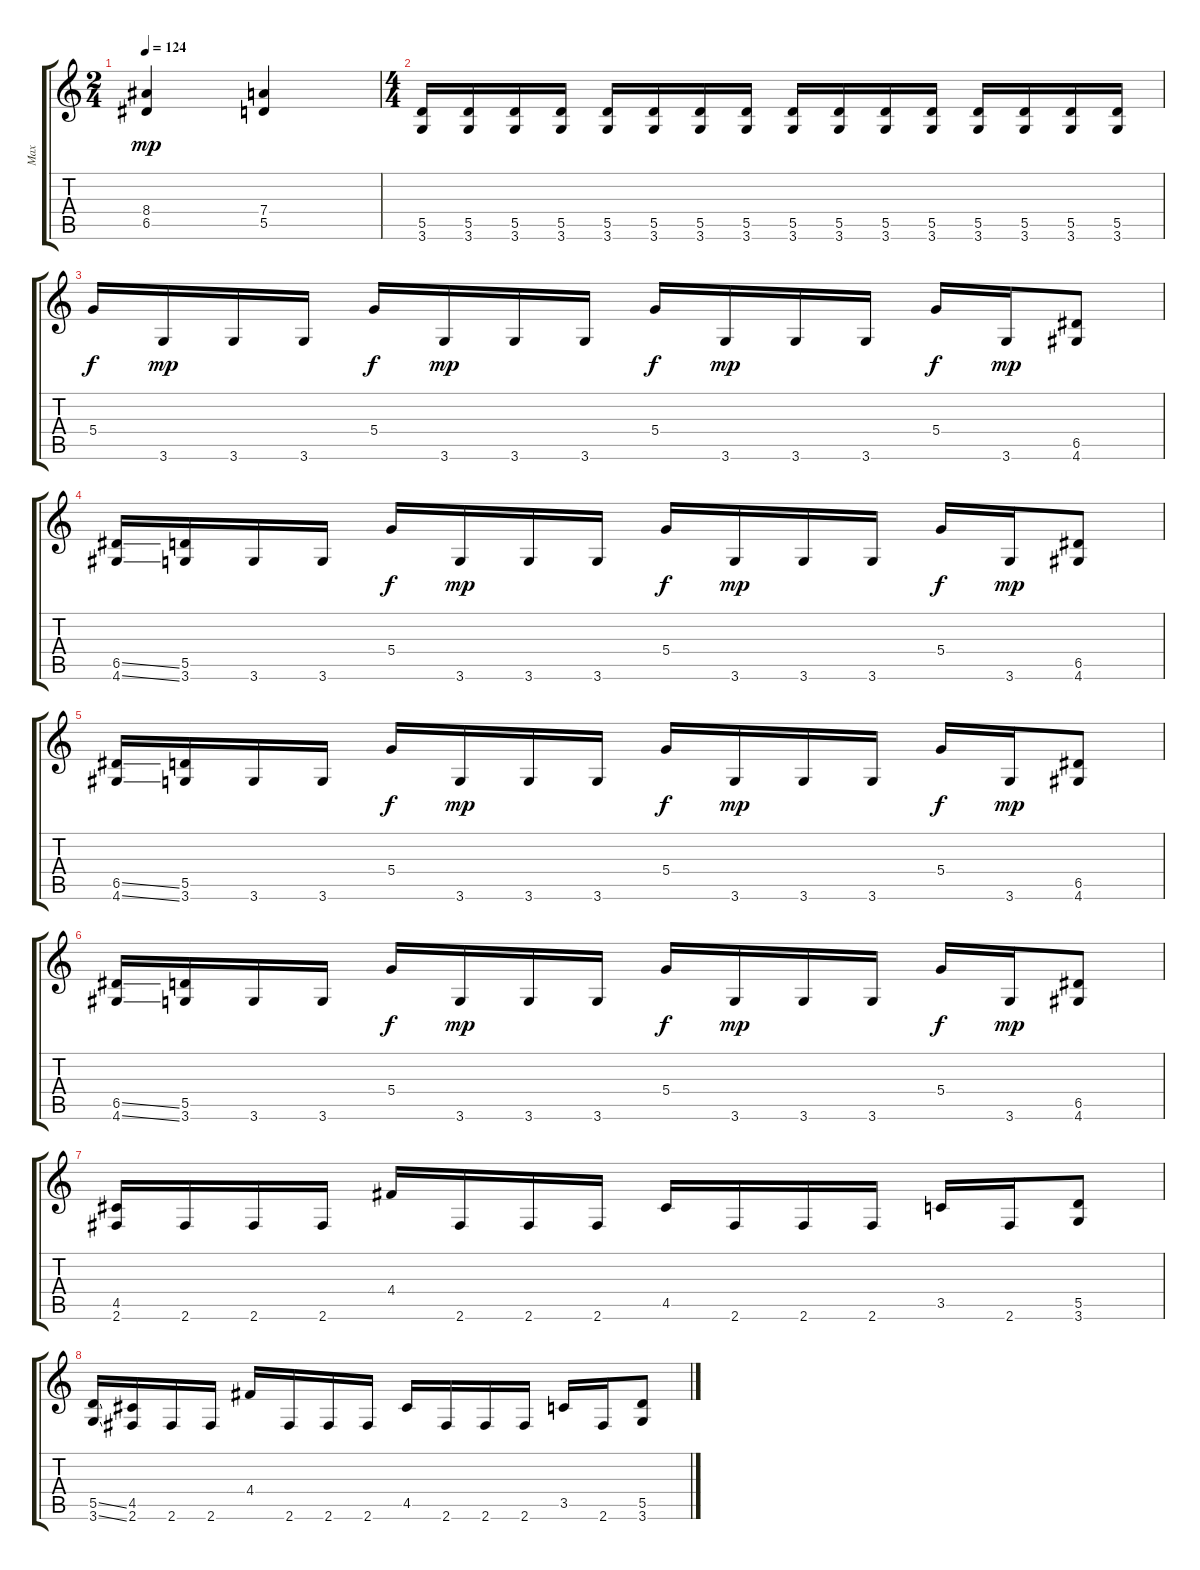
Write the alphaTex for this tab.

\track ("Max" "Max") {instrument distortionguitar}
\staff {score tabs}
\tuning (E4 B3 G3 D3 A2 E2) {hide}
\ts (2 4)
\tempo 124
\clef g2
\ks c
(8.4 6.5).4{dy mp} (7.4 5.5).4 |
\ts (4 4)
(5.5 3.6).16 (5.5 3.6).16 (5.5 3.6).16 (5.5 3.6).16 (5.5 3.6).16 (5.5 3.6).16 (5.5 3.6).16 (5.5 3.6).16 (5.5 3.6).16 (5.5 3.6).16 (5.5 3.6).16 (5.5 3.6).16 (5.5 3.6).16 (5.5 3.6).16 (5.5 3.6).16 (5.5 3.6).16 |
5.4.16{dy f} 3.6.16{dy mp} 3.6.16 3.6.16 5.4.16{dy f} 3.6.16{dy mp} 3.6.16 3.6.16 5.4.16{dy f} 3.6.16{dy mp} 3.6.16 3.6.16 5.4.16{dy f} 3.6.16{dy mp} (6.5 4.6).8 |
(6.5{ss} 4.6{ss}).16 (5.5 3.6).16 3.6.16 3.6.16 5.4.16{dy f} 3.6.16{dy mp} 3.6.16 3.6.16 5.4.16{dy f} 3.6.16{dy mp} 3.6.16 3.6.16 5.4.16{dy f} 3.6.16{dy mp} (6.5 4.6).8 |
(6.5{ss} 4.6{ss}).16 (5.5 3.6).16 3.6.16 3.6.16 5.4.16{dy f} 3.6.16{dy mp} 3.6.16 3.6.16 5.4.16{dy f} 3.6.16{dy mp} 3.6.16 3.6.16 5.4.16{dy f} 3.6.16{dy mp} (6.5 4.6).8 |
(6.5{ss} 4.6{ss}).16 (5.5 3.6).16 3.6.16 3.6.16 5.4.16{dy f} 3.6.16{dy mp} 3.6.16 3.6.16 5.4.16{dy f} 3.6.16{dy mp} 3.6.16 3.6.16 5.4.16{dy f} 3.6.16{dy mp} (6.5 4.6).8 |
(4.5 2.6).16 2.6.16 2.6.16 2.6.16 4.4.16 2.6.16 2.6.16 2.6.16 4.5.16 2.6.16 2.6.16 2.6.16 3.5.16 2.6.16 (5.5 3.6).8 |
(5.5{ss} 3.6{ss}).16 (4.5 2.6).16 2.6.16 2.6.16 4.4.16 2.6.16 2.6.16 2.6.16 4.5.16 2.6.16 2.6.16 2.6.16 3.5.16 2.6.16 (5.5 3.6).8
